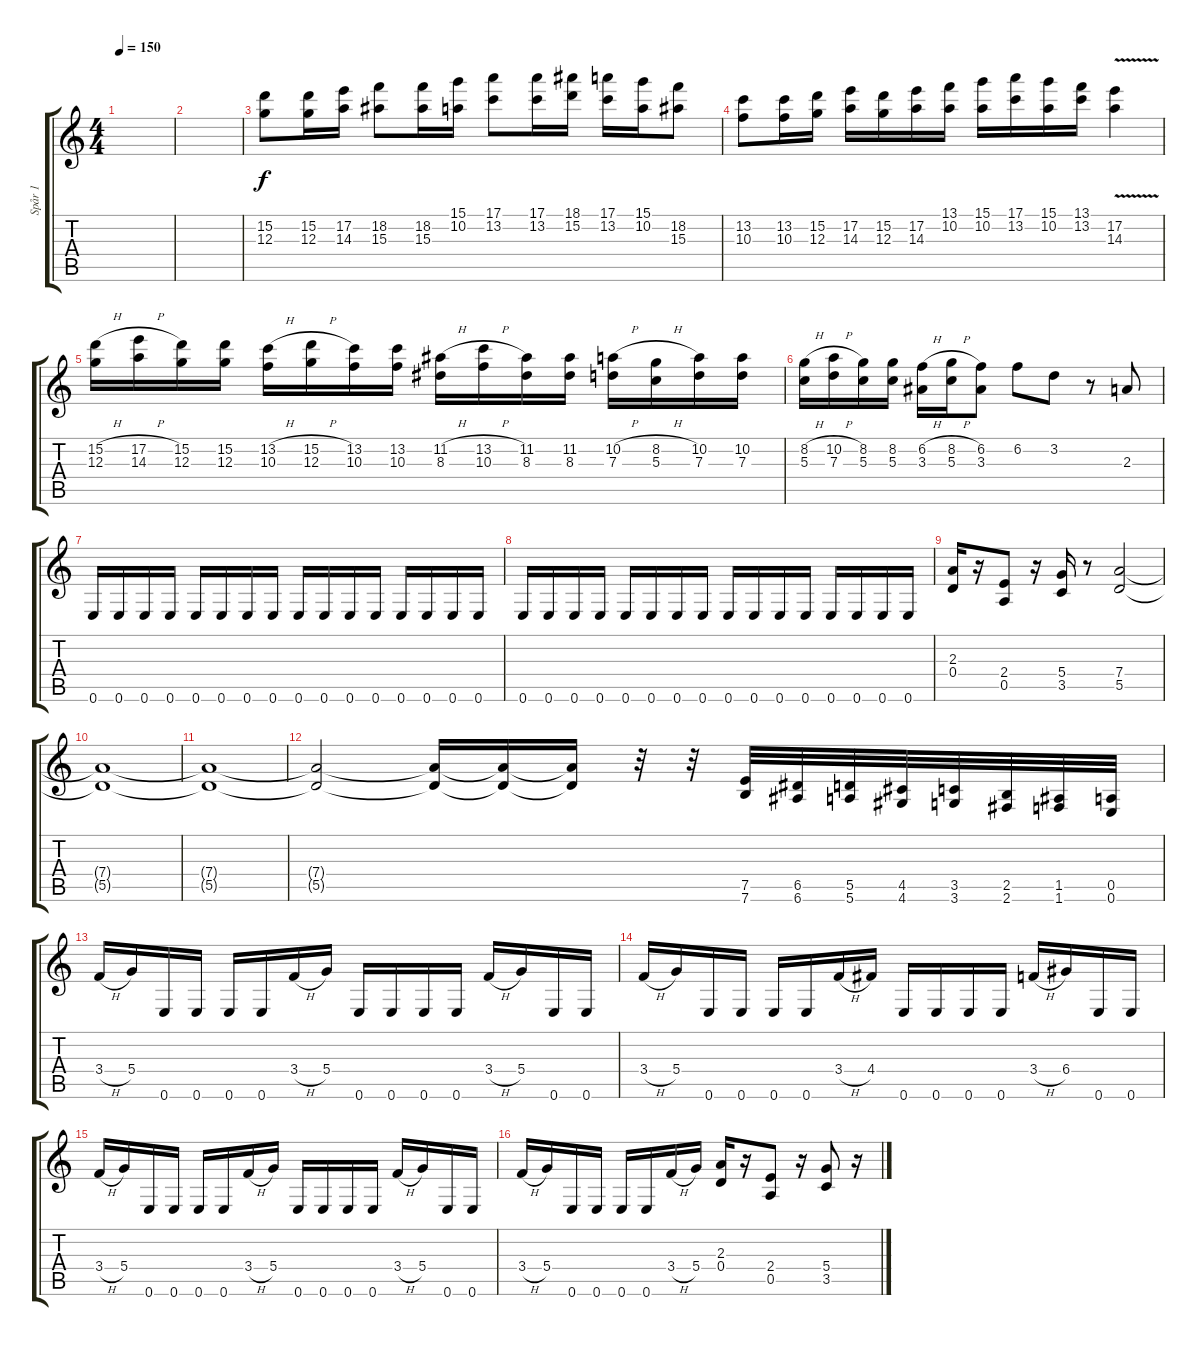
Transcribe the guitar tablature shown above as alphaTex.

\track ("Spår 1" "Spår 1") {instrument distortionguitar}
\staff {score tabs}
\tuning (E4 B3 G3 D3 A2 E2) {hide}
\ts (4 4)
\tempo 150
\clef g2
\ks c
|
|
(15.2 12.3).8 (15.2 12.3).16 (17.2 14.3).16 (18.2 15.3).8 (18.2 15.3).16 (15.1 10.2).16 (17.1 13.2).8 (17.1 13.2).16 (18.1 15.2).16 (17.1 13.2).16 (15.1 10.2).16 (18.2 15.3).8 |
(13.2 10.3).8 (13.2 10.3).16 (15.2 12.3).16 (17.2 14.3).16 (15.2 12.3).16 (17.2 14.3).16 (13.1 10.2).16 (15.1 10.2).16 (17.1 13.2).16 (15.1 10.2).16 (13.1 13.2).16 (17.2{v} 14.3{v}).4 |
(15.2{h} 12.3).16 (17.2{h} 14.3).16 (15.2 12.3).16 (15.2 12.3).16 (13.2{h} 10.3).16 (15.2{h} 12.3).16 (13.2 10.3).16 (13.2 10.3).16 (11.2{h} 8.3).16 (13.2{h} 10.3).16 (11.2 8.3).16 (11.2 8.3).16 (10.2{h} 7.3).16 (8.2{h} 5.3).16 (10.2 7.3).16 (10.2 7.3).16 |
(8.2{h} 5.3).16 (10.2{h} 7.3).16 (8.2 5.3).16 (8.2 5.3).16 (6.2{h} 3.3).16 (8.2{h} 5.3).16 (6.2 3.3).8 6.2.8 3.2.8 r.8 2.3.8 |
0.6.16 0.6.16 0.6.16 0.6.16 0.6.16 0.6.16 0.6.16 0.6.16 0.6.16 0.6.16 0.6.16 0.6.16 0.6.16 0.6.16 0.6.16 0.6.16 |
0.6.16 0.6.16 0.6.16 0.6.16 0.6.16 0.6.16 0.6.16 0.6.16 0.6.16 0.6.16 0.6.16 0.6.16 0.6.16 0.6.16 0.6.16 0.6.16 |
(2.3 0.4).16 r.16 (2.4 0.5).8 r.16 (5.4 3.5).16 r.8 (7.4 5.5).2 |
(7.4{t} 5.5{t}).1 |
(7.4{t} 5.5{t}).1 |
(7.4{t} 5.5{t}).2 (7.4{t} 5.5{t}).16 (7.4{t} 5.5{t}).16 (7.4{t} 5.5{t}).16 r.32 r.32 (7.5 7.6).32 (6.5 6.6).32 (5.5 5.6).32 (4.5 4.6).32 (3.5 3.6).32 (2.5 2.6).32 (1.5 1.6).32 (0.5 0.6).32 |
3.4{h}.16 5.4.16 0.6.16 0.6.16 0.6.16 0.6.16 3.4{h}.16 5.4.16 0.6.16 0.6.16 0.6.16 0.6.16 3.4{h}.16 5.4.16 0.6.16 0.6.16 |
3.4{h}.16 5.4.16 0.6.16 0.6.16 0.6.16 0.6.16 3.4{h}.16 4.4.16 0.6.16 0.6.16 0.6.16 0.6.16 3.4{h}.16 6.4.16 0.6.16 0.6.16 |
3.4{h}.16 5.4.16 0.6.16 0.6.16 0.6.16 0.6.16 3.4{h}.16 5.4.16 0.6.16 0.6.16 0.6.16 0.6.16 3.4{h}.16 5.4.16 0.6.16 0.6.16 |
3.4{h}.16 5.4.16 0.6.16 0.6.16 0.6.16 0.6.16 3.4{h}.16 5.4.16 (2.3 0.4).16 r.16 (2.4 0.5).8 r.16 (5.4 3.5).8 r.16
